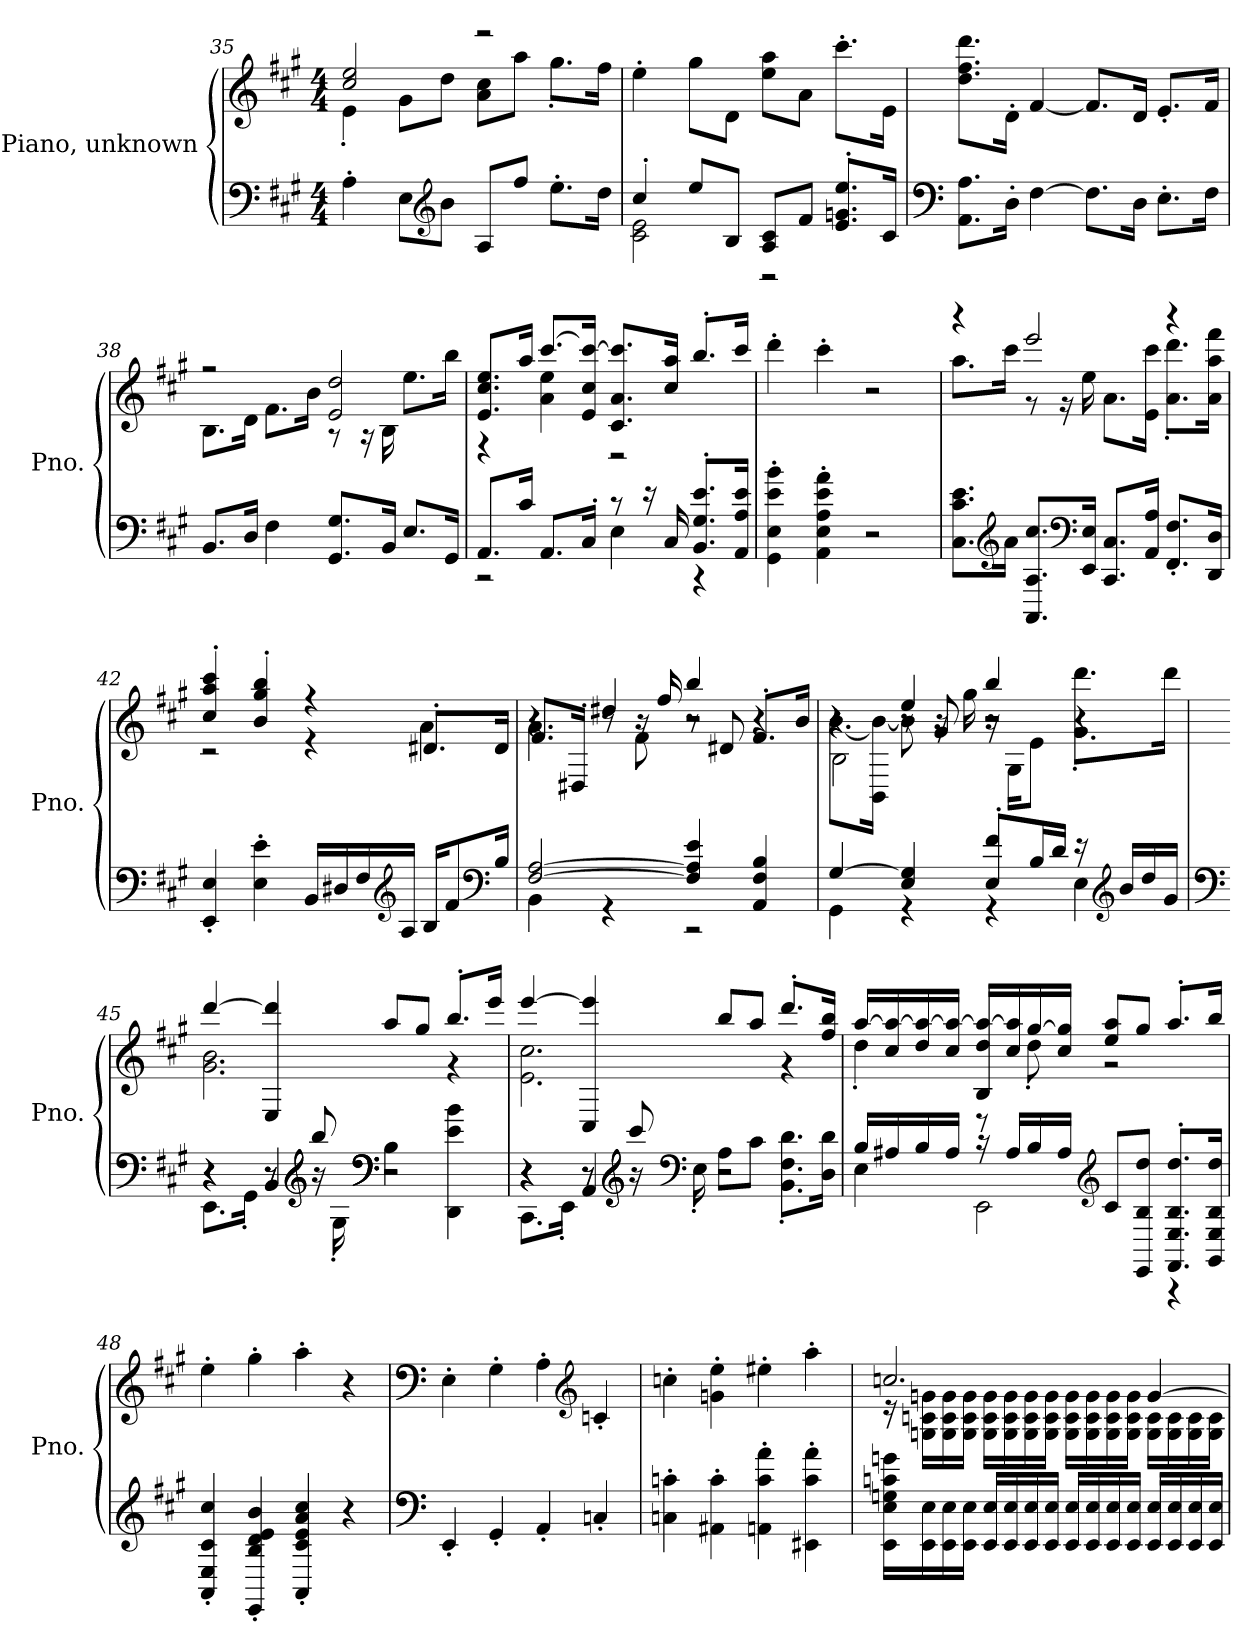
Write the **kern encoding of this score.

**kern	**kern
*part1	*part1
*staff2	*staff1
*I"Piano, unknown	*
*I'Pno.	*
*clefF4	*clefG2
*k[f#c#g#]	*k[f#c#g#]
*M4/4	*M4/4
=35	=35
*	*^
4A'\	2cc#/ 2ee/	4e'\
8E\L	.	8g#\L
*clefG2	*	*
8b\J	.	8dd\J
8A/L	2r	8a\ 8cc#\L
8ff#/J	.	8aa\J
8.ee'\L	.	8.gg#'\L
16dd\Jk	.	16ff#\Jk
*	*v	*v
=36	=36
*^	*
4cc#'/	2c#\ 2e\	4ee'\
8ee/L	.	8gg#\L
8B/J	.	8d\J
8A/ 8c#/L	2r	8ee\ 8aa\L
8f#/J	.	8a\J
8.e/' 8.gn/' 8.ee/'L	.	8.ccc#'\L
16c#/Jk	.	16e\Jk
*v	*v	*
!!LO:LB:g=z
=37	=37
*clefF4	*
8.AA\ 8.A\L	8.dd\ 8.ff#\ 8.ddd\L
16D'\Jk	16d'\Jk
[4F#\	[4f#/
8.F#\L]	8.f#/L]
16D\Jk	16d/Jk
8.E'\L	8.e'/L
16F#\Jk	16f#/Jk
=38	=38
*	*^
8.BB/L	2r	8.B\L
16D/Jk	.	16d\Jk
4F#\	.	8.f#\L
.	.	16b\Jk
8.GG#/ 8.G#/L	2e/ 2dd/	8r
.	.	16r
16BB/Jk	.	16B\
8.E/L	.	8.ee\L
16GG#/Jk	.	16bb\Jk
=39	=39	=39
*^	*	*
8.AA/L	2r	8.e/ 8.cc#/ 8.ee/L	4r
16c#/Jk	.	16aa/Jk	.
8.AA/L	.	[8.ccc#/L	4a\ 4ee\
16C#'/Jk	.	16e/ 16cc#/ 16ccc#/_Jk	.
8r	4E\	8.c#/ 8.a/ 8.ccc#/]L	2r
16r	.	.	.
16C#/	.	16cc#/ 16aa/Jk	.
8.BB/' 8.G#/' 8.e/'L	4r	8.bb'/L	.
16AA/ 16A/ 16e/Jk	.	16ccc#/Jk	.
*v	*v	*	*
*	*v	*v
=40	=40
4GG#\' 4E\' 4e\' 4b\'	4ddd'\
4AA\' 4E\' 4A\' 4e\' 4a\'	4ccc#'\
2r	2r
!!LO:PB:g=z
=41	=41
*	*^
8.C#\ 8.c#\ 8.e\L	4r	8.aa\L
*clefG2	*	*
16a\Jk	.	16ccc#\Jk
8.AA/ 8.A/ 8.cc#/L	2eee/	8r
.	.	16r
*clefF4	*	*
16EE/ 16E/Jk	.	16ee\
8.CC#/ 8.C#/L	.	8.a\L
16AA/ 16A/Jk	.	16e\ 16ccc#\Jk
8.FF#/' 8.F#/'L	4r	8.a\' 8.ddd\'L
16DD/ 16D/Jk	.	16a\ 16aa\ 16fff#\Jk
=42	=42	=42
4EE/' 4E/'	4cc#/' 4aa/' 4ccc#/'	2r
4E\' 4e\'	4b/' 4gg#/' 4bb/'	.
16BB/LL	4r	4r
16D#X/	.	.
16F#/	.	.
*clefG2	*	*
16A/JJ	.	.
16B/KL	8.d#X'/L	4a\
8f#/	.	.
*clefF4	*	*
16B/Jk	16d#/Jk	.
!!LO:LB:g=z
=43	=43	=43
*^	*	*^
[2F#/ [2A/	4BB\	4r	4.a\	8.f#/L
.	.	.	.	16D#X'/Jk
.	4r	4dd#X/	.	8r
.	.	.	8f#\	16r
.	.	.	.	16ff#/
4F#/] 4A/] 4e/	2r	4bb/	2r	8r
.	.	.	.	8d#X/
4AA/ 4F#/ 4B/	.	4r	.	8.f#'/L
.	.	.	.	16b/Jk
=44	=44	=44	=44	=44
*	*	*	*	*^
[4G#/	4GG#\	4r	[8.b\L	4r	2B\
.	.	.	16BB\ 16b\_Jk	.	.
4E/ 4G#/]	4r	4ee/	8b\]	8r	.
.	.	.	16r	8g#/	.
.	.	.	16gg#\	.	.
8E/' 8f#/'L	4r	4bb/	16r	2r	2r
.	.	.	16G#\KL	.	.
16B/L	.	.	8e\J	.	.
16d/JJ	.	.	.	.	.
16r	4E\	4r	8.g#\' 8.ddd\'L	.	.
*clefG2	*	*	*	*	*
16b/LL	.	.	.	.	.
16dd/	.	.	.	.	.
16g#/JJ	.	.	16ddd\Jk	.	.
*v	*v	*	*	*	*
*	*v	*v	*v	*v
!!LO:LB:g=z
=45	=45
*clefF4	*
*^	*^
*	*^	*	*
4r	8.EE\L	4r	[4ddd/	2.g#\ 2.b\
.	16GG#'\Jk	.	.	.
8r	8r	4BB/	4E/ 4ddd/]	.
*clefG2	*	*	*	*
8bb/	16r	.	.	.
.	16G#'\	.	.	.
*clefF4	*	*	*	*
2r	4B\	2r	8aa/L	.
.	.	.	8gg#/J	.
.	4DD\ 4e\ 4b\	.	8.bb'/L	4r
.	.	.	16eee/Jk	.
=46	=46	=46	=46	=46
4r	8.CC#\L	4r	[4eee/	2.e\ 2.cc#\
.	16EE'\Jk	.	.	.
8r	8r	4AA/	4C#/ 4eee/]	.
*clefG2	*	*	*	*
8ccc#/	16r	.	.	.
*clefF4	*	*	*	*
.	16E'\	.	.	.
2r	8A\L	2r	8bb/L	.
.	8c#\J	.	8aa/J	.
.	8.BB\' 8.F#\' 8.d\'L	.	8.ddd'/L	4r
.	16D\ 16d\Jk	.	16ff#/ 16bb/Jk	.
*	*v	*v	*	*
!!LO:LB:g=z	!!
=47	=47	=47	=47
16B/LL	4E\	[16aa/LL	4dd'\
16A#X/	.	16cc#/ 16aa/_	.
16B/	.	16dd/ 16aa/_	.
16A#/JJ	.	16cc#/ 16aa/_JJ	.
16r	2EE\	16B/ 16dd/ 16aa/_LL	8r
16A#/LL	.	16cc#/ 16aa/]	.
16B/	.	[16gg#/	8dd'\
16A#/JJ	.	16cc#/ 16gg#/]JJ	.
*clefG2	*	*	*
8c#/L	.	8ee/ 8aa/L	2r
8EE/ 8B/ 8dd/J	.	8gg#/J	.
8.FF#/' 8.E/' 8.B/' 8.dd/'L	4r	8.aa'/L	.
16GG#/ 16E/ 16B/ 16dd/Jk	.	16bb/Jk	.
*v	*v	*	*
*	*v	*v
=48	=48
4AA/' 4E/' 4c#/' 4cc#/'	4ee'\
4EE/' 4B/' 4d/' 4e/' 4b/'	4gg#'\
4AA/' 4c#/' 4e/' 4a/' 4cc#/'	4aa'\
4r	4r
=49	=49
*clefF4	*clefF4
4EE'/	4E'\
4GG#'/	4G#'\
4AA'/	4A'\
*	*clefG2
4Cn'/	4cn'/
=50	=50
4Cn\' 4cn\'	4ccn'\
4AA#X\' 4c\'	4gn\' 4ee\'
4AAn\' 4c\' 4a\'	4ee#X'\
4EE#X\' 4c\' 4a\'	4aa'\
!!LO:LB:g=z
=51	=51
*	*^
16EE\ 16E\ 16Gn\ 16cn\ 16gn\LL	2.ccn/	16r
16EE\ 16E\	.	16Gn\ 16cn\ 16gn\LL
16EE\ 16E\	.	16G\ 16c\ 16g\
16EE\ 16E\JJ	.	16G\ 16c\ 16g\JJ
16EE/ 16E/LL	.	16G\ 16c\ 16g\LL
16EE/ 16E/	.	16G\ 16c\ 16g\
16EE/ 16E/	.	16G\ 16c\ 16g\
16EE/ 16E/JJ	.	16G\ 16c\ 16g\JJ
16EE/ 16E/LL	.	16G\ 16c\ 16g\LL
16EE/ 16E/	.	16G\ 16c\ 16g\
16EE/ 16E/	.	16G\ 16c\ 16g\
16EE/ 16E/JJ	.	16G\ 16c\ 16g\JJ
16EE/ 16E/LL	[4g/	16G\ 16c\LL
16EE/ 16E/	.	16G\ 16c\
16EE/ 16E/	.	16G\ 16c\
16EE/ 16E/JJ	.	16G\ 16c\JJ
*	*v	*v
=	=
*-	*-
